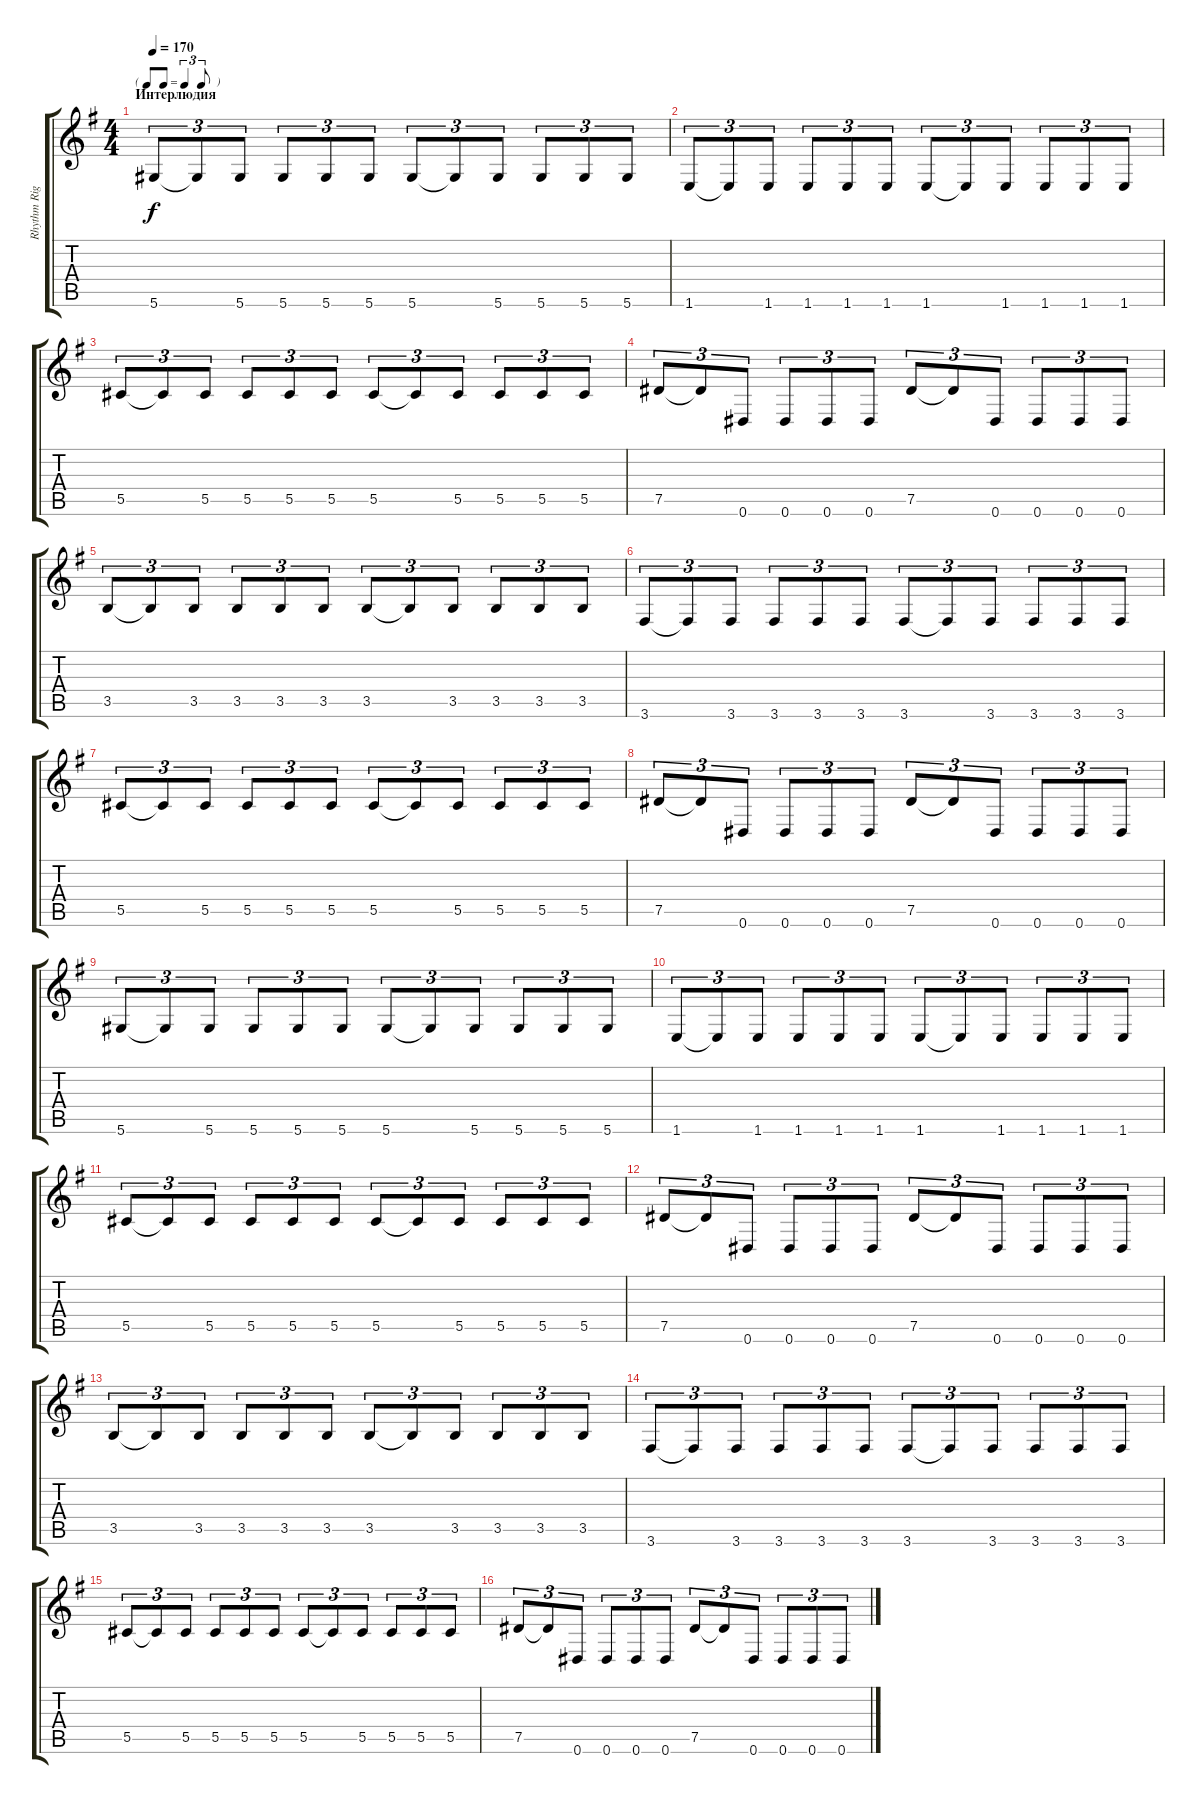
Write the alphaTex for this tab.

\track ("Rhythm Right" "Rhythm Rig") {instrument overdrivenguitar}
\staff {score tabs}
\tuning (Eb4 Bb3 Gb3 Db3 Ab2 Eb2) {hide}
\ts (4 4)
\tf triplet8th
\section ("" "Интерлюдия")
\tempo 170
\clef g2
\ks eminor
5.6.8{tu (3 2) dy f} 5.6{t}.8{tu (3 2)} 5.6.8{tu (3 2)} 5.6.8{tu (3 2)} 5.6.8{tu (3 2)} 5.6.8{tu (3 2)} 5.6.8{tu (3 2)} 5.6{t}.8{tu (3 2)} 5.6.8{tu (3 2)} 5.6.8{tu (3 2)} 5.6.8{tu (3 2)} 5.6.8{tu (3 2)} |
1.6.8{tu (3 2)} 1.6{t}.8{tu (3 2)} 1.6.8{tu (3 2)} 1.6.8{tu (3 2)} 1.6.8{tu (3 2)} 1.6.8{tu (3 2)} 1.6.8{tu (3 2)} 1.6{t}.8{tu (3 2)} 1.6.8{tu (3 2)} 1.6.8{tu (3 2)} 1.6.8{tu (3 2)} 1.6.8{tu (3 2)} |
5.5.8{tu (3 2)} 5.5{t}.8{tu (3 2)} 5.5.8{tu (3 2)} 5.5.8{tu (3 2)} 5.5.8{tu (3 2)} 5.5.8{tu (3 2)} 5.5.8{tu (3 2)} 5.5{t}.8{tu (3 2)} 5.5.8{tu (3 2)} 5.5.8{tu (3 2)} 5.5.8{tu (3 2)} 5.5.8{tu (3 2)} |
7.5.8{tu (3 2)} 7.5{t}.8{tu (3 2)} 0.6.8{tu (3 2)} 0.6.8{tu (3 2)} 0.6.8{tu (3 2)} 0.6.8{tu (3 2)} 7.5.8{tu (3 2)} 7.5{t}.8{tu (3 2)} 0.6.8{tu (3 2)} 0.6.8{tu (3 2)} 0.6.8{tu (3 2)} 0.6.8{tu (3 2)} |
3.5.8{tu (3 2)} 3.5{t}.8{tu (3 2)} 3.5.8{tu (3 2)} 3.5.8{tu (3 2)} 3.5.8{tu (3 2)} 3.5.8{tu (3 2)} 3.5.8{tu (3 2)} 3.5{t}.8{tu (3 2)} 3.5.8{tu (3 2)} 3.5.8{tu (3 2)} 3.5.8{tu (3 2)} 3.5.8{tu (3 2)} |
3.6.8{tu (3 2)} 3.6{t}.8{tu (3 2)} 3.6.8{tu (3 2)} 3.6.8{tu (3 2)} 3.6.8{tu (3 2)} 3.6.8{tu (3 2)} 3.6.8{tu (3 2)} 3.6{t}.8{tu (3 2)} 3.6.8{tu (3 2)} 3.6.8{tu (3 2)} 3.6.8{tu (3 2)} 3.6.8{tu (3 2)} |
5.5.8{tu (3 2)} 5.5{t}.8{tu (3 2)} 5.5.8{tu (3 2)} 5.5.8{tu (3 2)} 5.5.8{tu (3 2)} 5.5.8{tu (3 2)} 5.5.8{tu (3 2)} 5.5{t}.8{tu (3 2)} 5.5.8{tu (3 2)} 5.5.8{tu (3 2)} 5.5.8{tu (3 2)} 5.5.8{tu (3 2)} |
7.5.8{tu (3 2)} 7.5{t}.8{tu (3 2)} 0.6.8{tu (3 2)} 0.6.8{tu (3 2)} 0.6.8{tu (3 2)} 0.6.8{tu (3 2)} 7.5.8{tu (3 2)} 7.5{t}.8{tu (3 2)} 0.6.8{tu (3 2)} 0.6.8{tu (3 2)} 0.6.8{tu (3 2)} 0.6.8{tu (3 2)} |
5.6.8{tu (3 2)} 5.6{t}.8{tu (3 2)} 5.6.8{tu (3 2)} 5.6.8{tu (3 2)} 5.6.8{tu (3 2)} 5.6.8{tu (3 2)} 5.6.8{tu (3 2)} 5.6{t}.8{tu (3 2)} 5.6.8{tu (3 2)} 5.6.8{tu (3 2)} 5.6.8{tu (3 2)} 5.6.8{tu (3 2)} |
1.6.8{tu (3 2)} 1.6{t}.8{tu (3 2)} 1.6.8{tu (3 2)} 1.6.8{tu (3 2)} 1.6.8{tu (3 2)} 1.6.8{tu (3 2)} 1.6.8{tu (3 2)} 1.6{t}.8{tu (3 2)} 1.6.8{tu (3 2)} 1.6.8{tu (3 2)} 1.6.8{tu (3 2)} 1.6.8{tu (3 2)} |
5.5.8{tu (3 2)} 5.5{t}.8{tu (3 2)} 5.5.8{tu (3 2)} 5.5.8{tu (3 2)} 5.5.8{tu (3 2)} 5.5.8{tu (3 2)} 5.5.8{tu (3 2)} 5.5{t}.8{tu (3 2)} 5.5.8{tu (3 2)} 5.5.8{tu (3 2)} 5.5.8{tu (3 2)} 5.5.8{tu (3 2)} |
7.5.8{tu (3 2)} 7.5{t}.8{tu (3 2)} 0.6.8{tu (3 2)} 0.6.8{tu (3 2)} 0.6.8{tu (3 2)} 0.6.8{tu (3 2)} 7.5.8{tu (3 2)} 7.5{t}.8{tu (3 2)} 0.6.8{tu (3 2)} 0.6.8{tu (3 2)} 0.6.8{tu (3 2)} 0.6.8{tu (3 2)} |
3.5.8{tu (3 2)} 3.5{t}.8{tu (3 2)} 3.5.8{tu (3 2)} 3.5.8{tu (3 2)} 3.5.8{tu (3 2)} 3.5.8{tu (3 2)} 3.5.8{tu (3 2)} 3.5{t}.8{tu (3 2)} 3.5.8{tu (3 2)} 3.5.8{tu (3 2)} 3.5.8{tu (3 2)} 3.5.8{tu (3 2)} |
3.6.8{tu (3 2)} 3.6{t}.8{tu (3 2)} 3.6.8{tu (3 2)} 3.6.8{tu (3 2)} 3.6.8{tu (3 2)} 3.6.8{tu (3 2)} 3.6.8{tu (3 2)} 3.6{t}.8{tu (3 2)} 3.6.8{tu (3 2)} 3.6.8{tu (3 2)} 3.6.8{tu (3 2)} 3.6.8{tu (3 2)} |
5.5.8{tu (3 2)} 5.5{t}.8{tu (3 2)} 5.5.8{tu (3 2)} 5.5.8{tu (3 2)} 5.5.8{tu (3 2)} 5.5.8{tu (3 2)} 5.5.8{tu (3 2)} 5.5{t}.8{tu (3 2)} 5.5.8{tu (3 2)} 5.5.8{tu (3 2)} 5.5.8{tu (3 2)} 5.5.8{tu (3 2)} |
7.5.8{tu (3 2)} 7.5{t}.8{tu (3 2)} 0.6.8{tu (3 2)} 0.6.8{tu (3 2)} 0.6.8{tu (3 2)} 0.6.8{tu (3 2)} 7.5.8{tu (3 2)} 7.5{t}.8{tu (3 2)} 0.6.8{tu (3 2)} 0.6.8{tu (3 2)} 0.6.8{tu (3 2)} 0.6.8{tu (3 2)}
